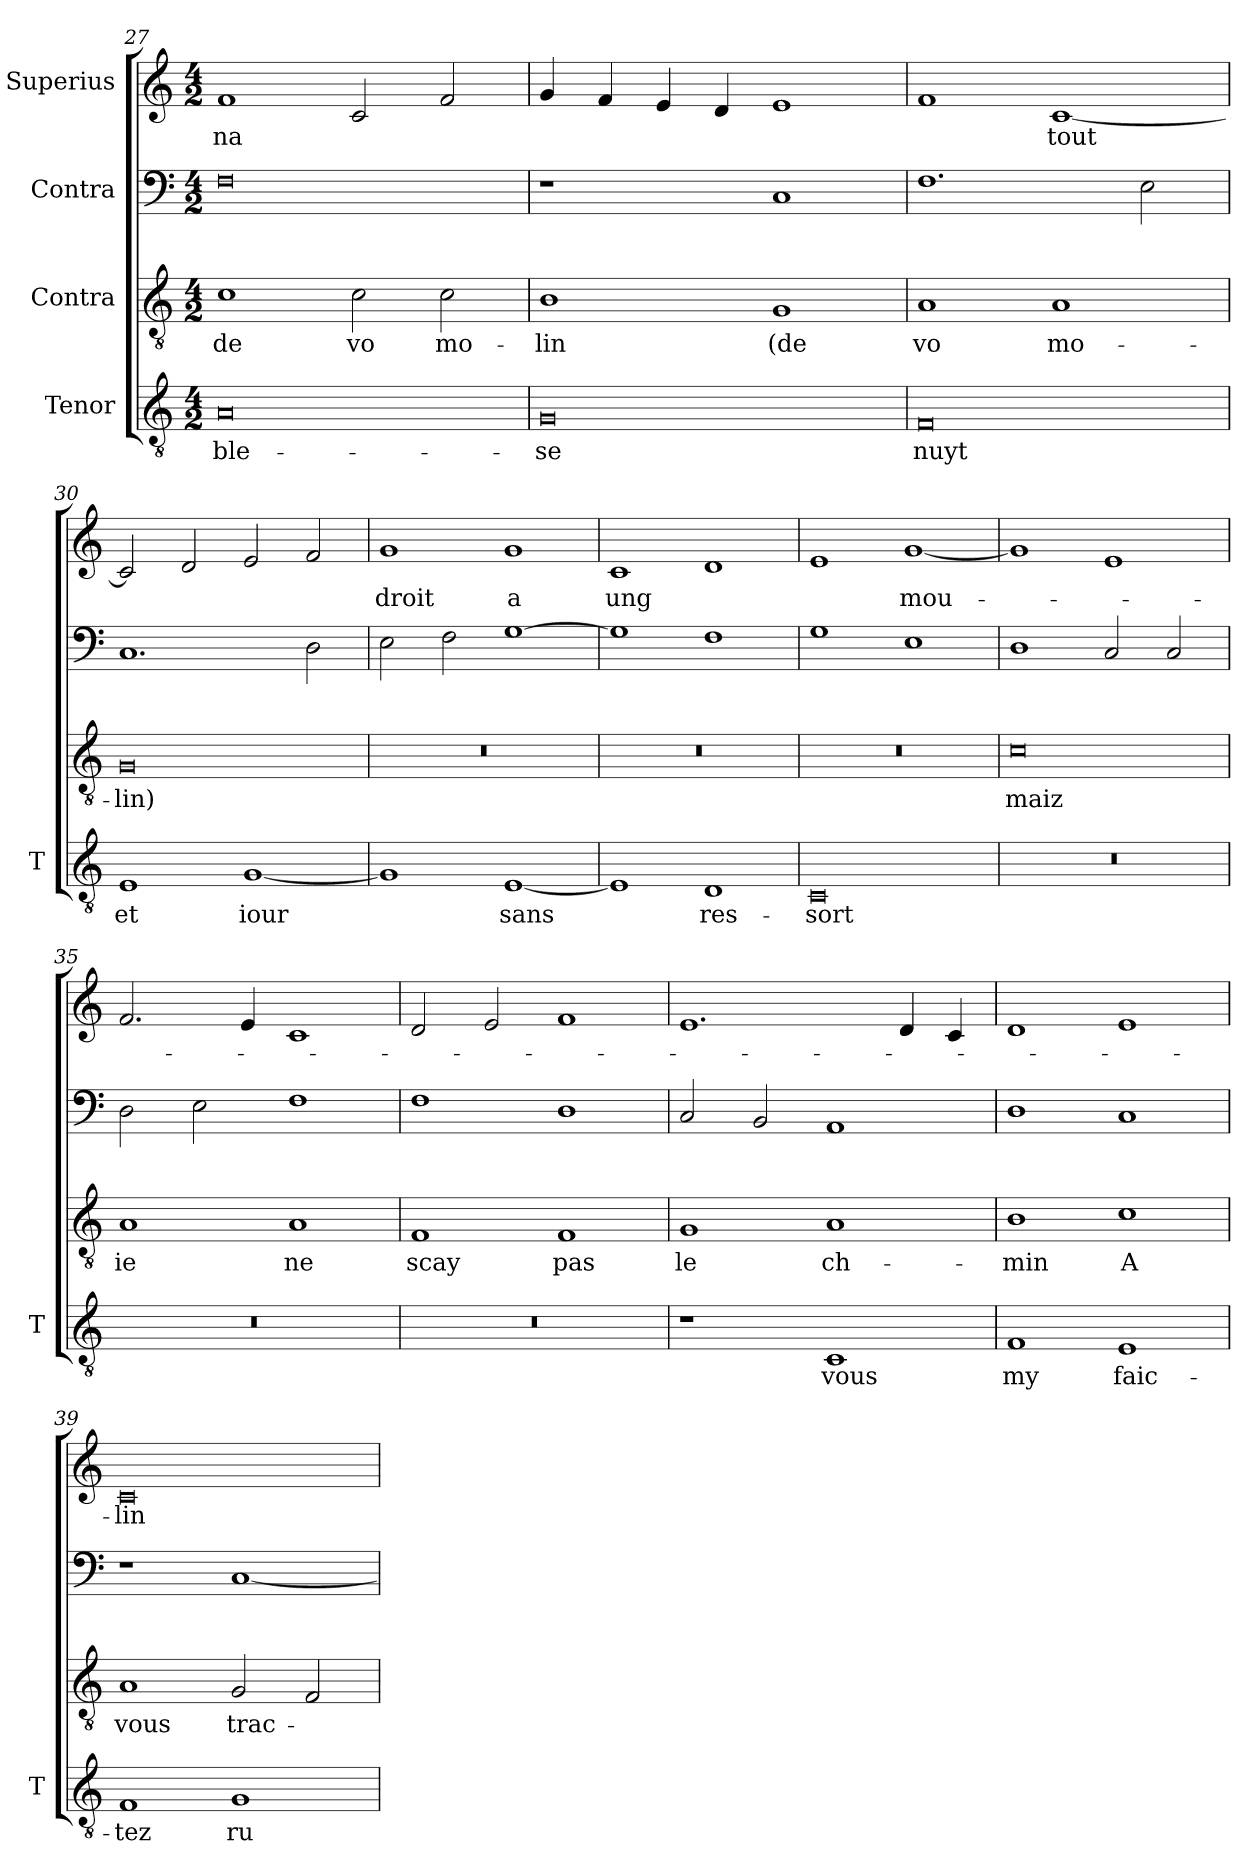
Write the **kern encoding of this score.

**kern	**text	**kern	**text	**kern	**kern	**text
*part4	*part4	*part3	*part3	*part2	*part1	*part1
*staff4	*staff4	*staff3	*staff3	*staff2	*staff1	*staff1
*I"Tenor	*	*I"Contra	*	*I"Contra	*I"Superius	*
*I'T	*	*	*	*	*	*
*clefGv2	*	*clefGv2	*	*clefF4	*clefG2	*
*M4/2	*	*M4/2	*	*M4/2	*M4/2	*
=27	=27	=27	=27	=27	=27	=27
0A	ble-	1c	-de	0F	1f	-na
.	.	2c	-vo	.	2c	.
.	.	2c	mo-	.	2f	.
=28	=28	=28	=28	=28	=28	=28
0G	-se	1B	-lin	1r	4g	.
.	.	.	.	.	4f	.
.	.	.	.	.	4e	.
.	.	.	.	.	4d	.
.	.	1G	-(de	1C	1e	.
=29	=29	=29	=29	=29	=29	=29
0F	-nuyt	1A	-vo	1.F	1f	.
.	.	1A	mo-	.	[1c	-tout
.	.	.	.	2E	.	.
=30	=30	=30	=30	=30	=30	=30
1E	-et	0G	-lin)	1.C	2c]	.
.	.	.	.	.	2d	.
[1G	-iour	.	.	.	2e	.
.	.	.	.	2D	2f	.
=31	=31	=31	=31	=31	=31	=31
1G]	.	0r	.	2E	1g	-droit
.	.	.	.	2F	.	.
[1E	-sans	.	.	[1G	1g	-a
=32	=32	=32	=32	=32	=32	=32
1E]	.	0r	.	1G]	1c	-ung
1D	res-	.	.	1F	1d	.
=33	=33	=33	=33	=33	=33	=33
0C	-sort	0r	.	1G	1e	.
.	.	.	.	1E	[1g	mou-
=34	=34	=34	=34	=34	=34	=34
0r	.	0c	-maiz	1D	1g]	.
.	.	.	.	2C	1e	.
.	.	.	.	2C	.	.
=35	=35	=35	=35	=35	=35	=35
0r	.	1A	-ie	2D	2.f	.
.	.	.	.	2E	.	.
.	.	.	.	.	4e	.
.	.	1A	-ne	1F	1c	.
=36	=36	=36	=36	=36	=36	=36
0r	.	1F	-scay	1F	2d	.
.	.	.	.	.	2e	.
.	.	1F	-pas	1D	1f	.
=37	=37	=37	=37	=37	=37	=37
1r	.	1G	-le	2C	1.e	.
.	.	.	.	2BB	.	.
1C	-vous	1A	ch-	1AA	.	.
.	.	.	.	.	4d	.
.	.	.	.	.	4c	.
=38	=38	=38	=38	=38	=38	=38
1F	-my	1B	-min	1D	1d	.
1E	faic-	1c	-A	1C	1e	.
=39	=39	=39	=39	=39	=39	=39
1F	-tez	1A	-vous	1r	0c	-lin
1G	ru-	2G	trac-	[1C	.	.
.	.	2F	.	.	.	.
=	=	=	=	=	=	=
*-	*-	*-	*-	*-	*-	*-
